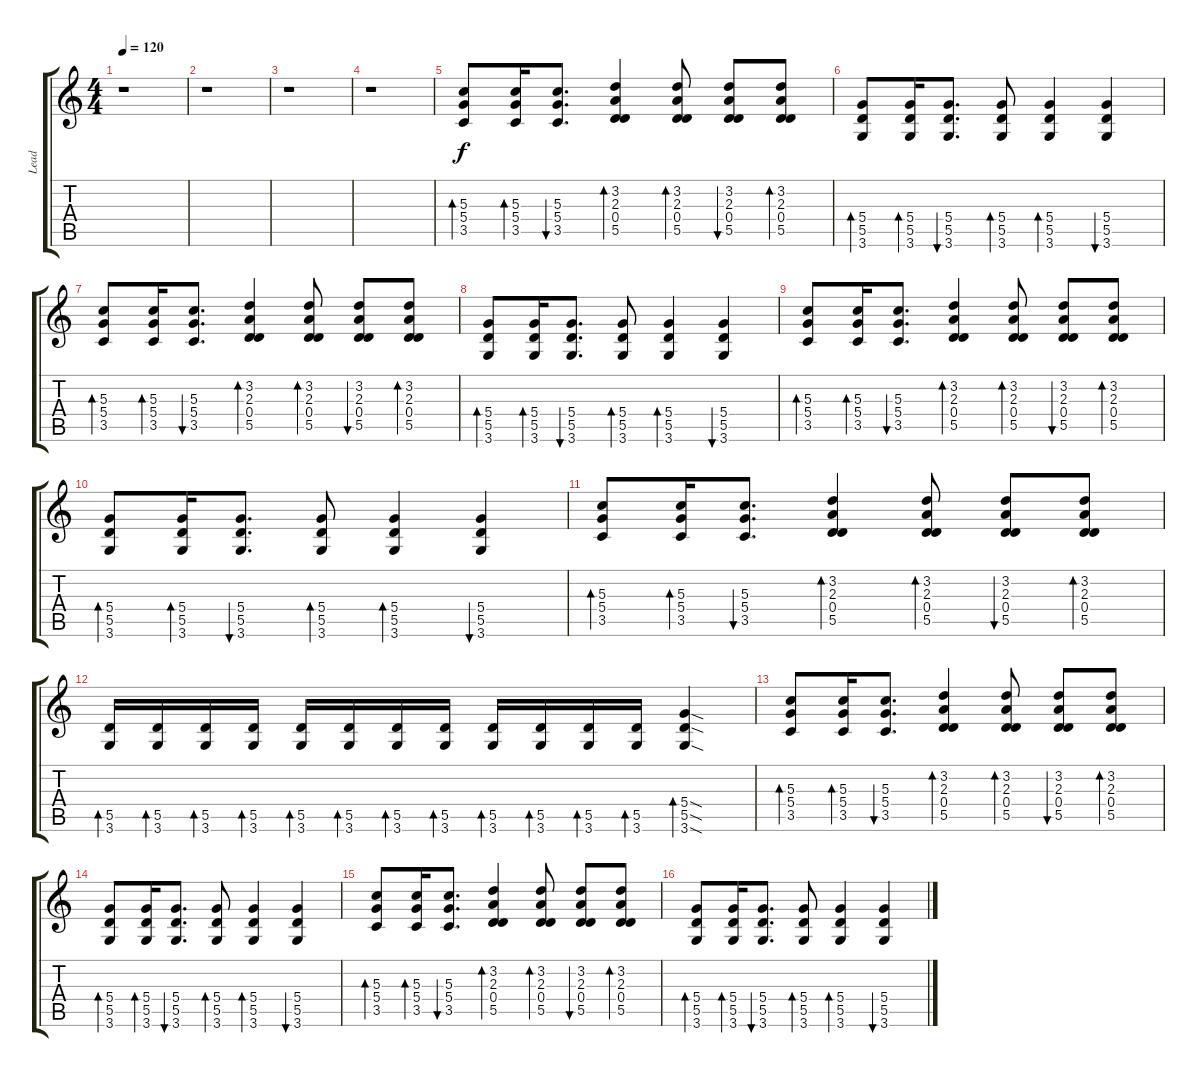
\track ("Lead" "Lead") {instrument distortionguitar}
\staff {score tabs}
\tuning (E4 B3 G3 D3 A2 E2) {hide}
\ts (4 4)
\tempo 120
\clef g2
\ks c
r.1{dy f} |
r.1 |
r.1 |
r.1 |
(5.3 5.4 3.5).8{bd 60 instrument distortionguitar} (5.3 5.4 3.5).16{bd 60} (5.3 5.4 3.5).8{d bu 60} (3.2 2.3 0.4 5.5).4{bd 60} (3.2 2.3 0.4 5.5).8{bd 60} (3.2 2.3 0.4 5.5).8{bu 60} (3.2 2.3 0.4 5.5).8{bd 60} |
(5.4 5.5 3.6).8{bd 60} (5.4 5.5 3.6).16{bd 60} (5.4 5.5 3.6).8{d bu 60} (5.4 5.5 3.6).8{bd 60} (5.4 5.5 3.6).4{bd 60} (5.4 5.5 3.6).4{bu 60} |
(5.3 5.4 3.5).8{bd 60 instrument distortionguitar} (5.3 5.4 3.5).16{bd 60} (5.3 5.4 3.5).8{d bu 60} (3.2 2.3 0.4 5.5).4{bd 60} (3.2 2.3 0.4 5.5).8{bd 60} (3.2 2.3 0.4 5.5).8{bu 60} (3.2 2.3 0.4 5.5).8{bd 60} |
(5.4 5.5 3.6).8{bd 60} (5.4 5.5 3.6).16{bd 60} (5.4 5.5 3.6).8{d bu 60} (5.4 5.5 3.6).8{bd 60} (5.4 5.5 3.6).4{bd 60} (5.4 5.5 3.6).4{bu 60} |
(5.3 5.4 3.5).8{bd 60 instrument distortionguitar} (5.3 5.4 3.5).16{bd 60} (5.3 5.4 3.5).8{d bu 60} (3.2 2.3 0.4 5.5).4{bd 60} (3.2 2.3 0.4 5.5).8{bd 60} (3.2 2.3 0.4 5.5).8{bu 60} (3.2 2.3 0.4 5.5).8{bd 60} |
(5.4 5.5 3.6).8{bd 60} (5.4 5.5 3.6).16{bd 60} (5.4 5.5 3.6).8{d bu 60} (5.4 5.5 3.6).8{bd 60} (5.4 5.5 3.6).4{bd 60} (5.4 5.5 3.6).4{bu 60} |
(5.3 5.4 3.5).8{bd 60 instrument distortionguitar} (5.3 5.4 3.5).16{bd 60} (5.3 5.4 3.5).8{d bu 60} (3.2 2.3 0.4 5.5).4{bd 60} (3.2 2.3 0.4 5.5).8{bd 60} (3.2 2.3 0.4 5.5).8{bu 60} (3.2 2.3 0.4 5.5).8{bd 60} |
(5.5 3.6).16{bd 60} (5.5 3.6).16{bd 60} (5.5 3.6).16{bd 60} (5.5 3.6).16{bd 60} (5.5 3.6).16{bd 60} (5.5 3.6).16{bd 60} (5.5 3.6).16{bd 60} (5.5 3.6).16{bd 60} (5.5 3.6).16{bd 60} (5.5 3.6).16{bd 60} (5.5 3.6).16{bd 60} (5.5 3.6).16{bd 60} (5.4{sod} 5.5{sod} 3.6{sod}).4{bd 60} |
(5.3 5.4 3.5).8{bd 60 instrument distortionguitar} (5.3 5.4 3.5).16{bd 60} (5.3 5.4 3.5).8{d bu 60} (3.2 2.3 0.4 5.5).4{bd 60} (3.2 2.3 0.4 5.5).8{bd 60} (3.2 2.3 0.4 5.5).8{bu 60} (3.2 2.3 0.4 5.5).8{bd 60} |
(5.4 5.5 3.6).8{bd 60} (5.4 5.5 3.6).16{bd 60} (5.4 5.5 3.6).8{d bu 60} (5.4 5.5 3.6).8{bd 60} (5.4 5.5 3.6).4{bd 60} (5.4 5.5 3.6).4{bu 60} |
(5.3 5.4 3.5).8{bd 60} (5.3 5.4 3.5).16{bd 60} (5.3 5.4 3.5).8{d bu 60} (3.2 2.3 0.4 5.5).4{bd 60} (3.2 2.3 0.4 5.5).8{bd 60} (3.2 2.3 0.4 5.5).8{bu 60} (3.2 2.3 0.4 5.5).8{bd 60} |
(5.4 5.5 3.6).8{bd 60} (5.4 5.5 3.6).16{bd 60} (5.4 5.5 3.6).8{d bu 60} (5.4 5.5 3.6).8{bd 60} (5.4 5.5 3.6).4{bd 60} (5.4 5.5 3.6).4{bu 60}
